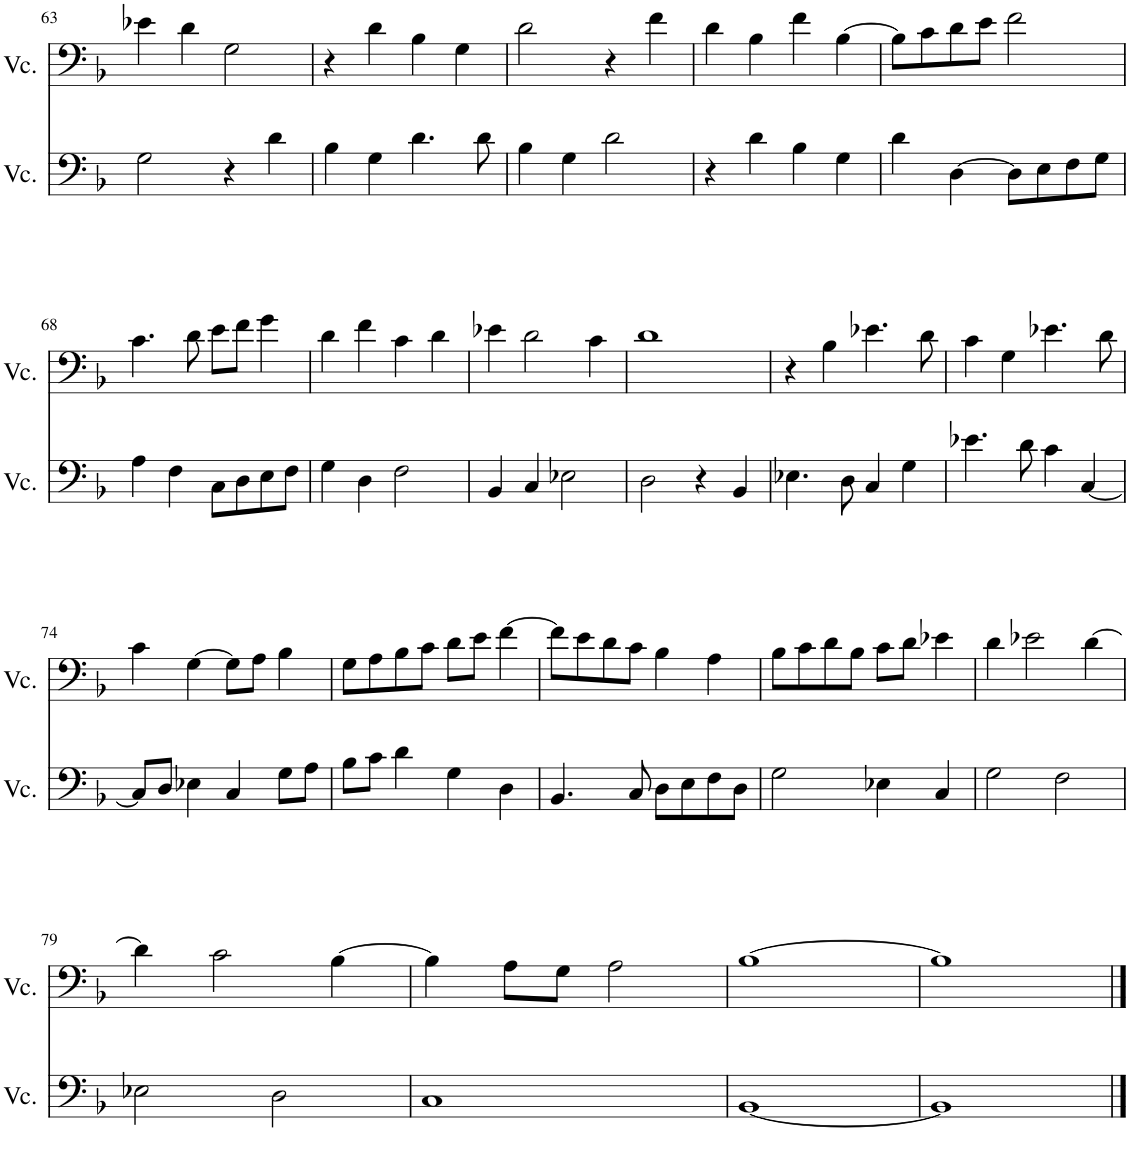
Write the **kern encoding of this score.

**kern	**kern
*part2	*part1
*staff2	*staff1
*I"Violoncello2	*I"Violoncello1
*I'Vc.	*I'Vc.
!!LO:PB:g=z
*clefF4	*clefF4
*k[b-]	*k[b-]
*M4/4	*M4/4
=63	=63
2G\	4e-X\
.	4d\
4r	2G\
4d\	.
=64	=64
4B-\	4r
4G\	4d\
4.d\	4B-\
.	4G\
8d\	.
=65	=65
4B-\	2d\
4G\	.
2d\	4r
.	4f\
=66	=66
4r	4d\
4d\	4B-\
4B-\	4f\
4G\	[4B-\
=67	=67
4d\	8B-\L]
.	8c\
[4D\	8d\
.	8e\J
8D\L]	2f\
8E\	.
8F\	.
8G\J	.
!!LO:LB:g=z
=68	=68
4A\	4.c\
4F\	.
.	8d\
8C\L	8e\L
8D\	8f\J
8E\	4g\
8F\J	.
=69	=69
4G\	4d\
4D\	4f\
2F\	4c\
.	4d\
=70	=70
4BB-/	4e-X\
4C/	2d\
2E-X\	.
.	4c\
=71	=71
2D\	1d
4r	.
4BB-/	.
=72	=72
4.E-X\	4r
.	4B-\
8D\	.
4C/	4.e-X\
4G\	.
.	8d\
=73	=73
4.e-X\	4c\
.	4G\
8d\	.
4c\	4.e-X\
[4C/	.
.	8d\
!!LO:LB:g=z
=74	=74
8C/L]	4c\
8D/J	.
4E-X\	[4G\
4C/	8G\L]
.	8A\J
8G\L	4B-\
8A\J	.
=75	=75
8B-\L	8G\L
8c\J	8A\
4d\	8B-\
.	8c\J
4G\	8d\L
.	8e\J
4D\	[4f\
=76	=76
4.BB-/	8f\L]
.	8e\
.	8d\
8C/	8c\J
8D\L	4B-\
8E\	.
8F\	4A\
8D\J	.
=77	=77
2G\	8B-\L
.	8c\
.	8d\
.	8B-\J
4E-X\	8c\L
.	8d\J
4C/	4e-X\
=78	=78
2G\	4d\
.	2e-X\
2F\	.
.	[4d\
!!LO:LB:g=z
=79	=79
2E-X\	4d\]
.	2c\
2D\	.
.	[4B-\
=80	=80
1C	4B-\]
.	8A\L
.	8G\J
.	2A\
=81	=81
[1BB-	[1B-
=82	=82
1BB-]	1B-]
==	==
*-	*-
